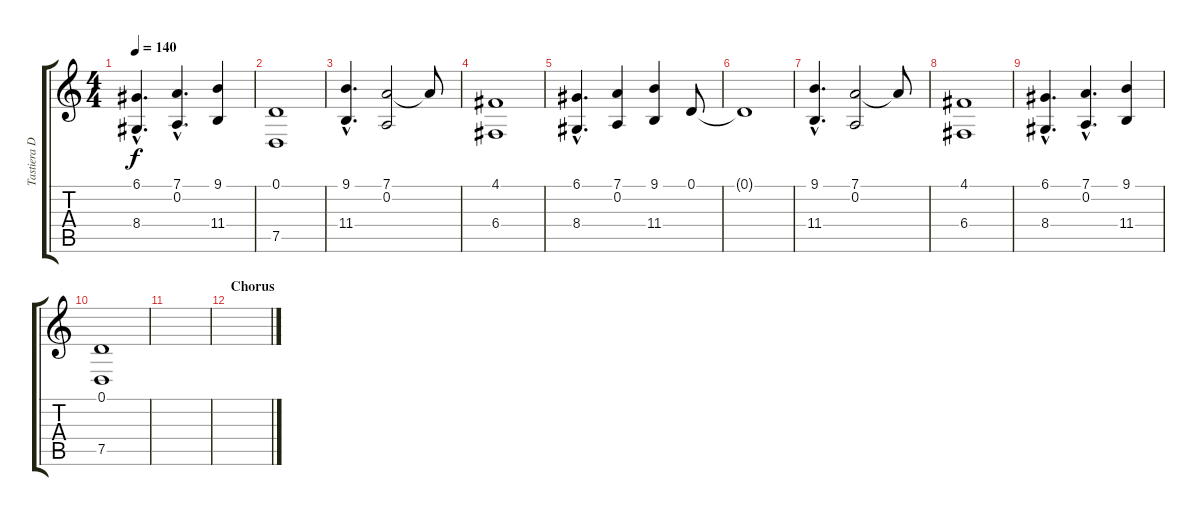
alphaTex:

\track ("Tastiera Dx" "Tastiera D") {instrument acousticgrandpiano}
\staff {score tabs}
\tuning (D4 A3 F3 C3 G2 D2) {hide}
\ts (4 4)
\tempo 140
\clef g2
\ks c
(6.1{hac} 8.4{hac}).4{d dy f} (7.1{hac} 0.2{hac}).4{d} (9.1 11.4).4 |
(0.1 7.5).1 |
(9.1{hac} 11.4{hac}).4{d} (7.1 0.2).2 7.1{t}.8 |
(4.1 6.4).1 |
(6.1{hac} 8.4{hac}).4{d} (7.1 0.2).4 (9.1 11.4).4 0.1.8 |
0.1{t}.1 |
(9.1{hac} 11.4{hac}).4{d} (7.1 0.2).2 7.1{t}.8 |
(4.1 6.4).1 |
(6.1{hac} 8.4{hac}).4{d} (7.1{hac} 0.2{hac}).4{d} (9.1 11.4).4 |
(0.1 7.5).1 |
|
\section ("" "Chorus")
